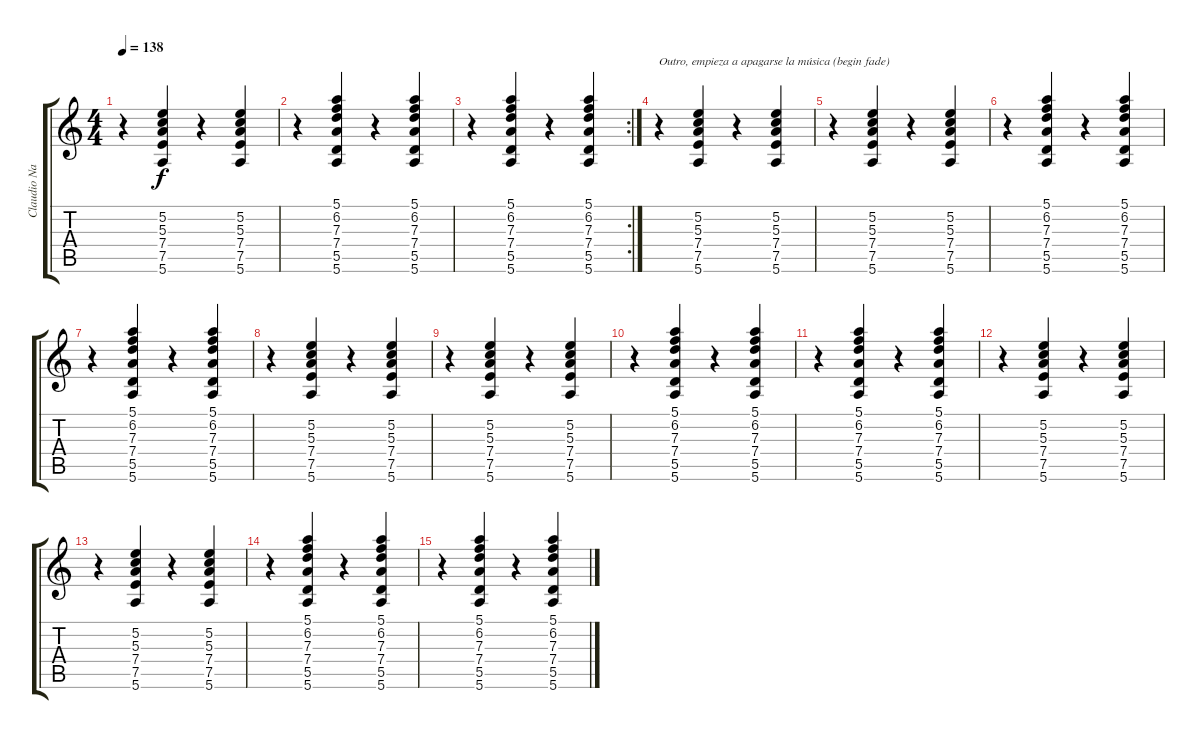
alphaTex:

\track ("Claudio Narea (guitarra)" "Claudio Na") {instrument electricguitarjazz}
\staff {score tabs}
\tuning (E4 B3 G3 D3 A2 E2) {hide}
\ts (4 4)
\tempo 138
\clef g2
\ks c
r.4{dy f} (5.2 5.3 7.4 7.5 5.6).4 r.4 (5.2 5.3 7.4 7.5 5.6).4 |
r.4 (5.1 6.2 7.3 7.4 5.5 5.6).4 r.4 (5.1 6.2 7.3 7.4 5.5 5.6).4 |
\rc 2
r.4 (5.1 6.2 7.3 7.4 5.5 5.6).4 r.4 (5.1 6.2 7.3 7.4 5.5 5.6).4 |
r.4{txt "Outro, empieza a apagarse la música (begin fade)"} (5.2 5.3 7.4 7.5 5.6).4{volume 10} r.4 (5.2 5.3 7.4 7.5 5.6).4 |
r.4 (5.2 5.3 7.4 7.5 5.6).4 r.4 (5.2 5.3 7.4 7.5 5.6).4 |
r.4 (5.1 6.2 7.3 7.4 5.5 5.6).4 r.4 (5.1 6.2 7.3 7.4 5.5 5.6).4 |
r.4 (5.1 6.2 7.3 7.4 5.5 5.6).4 r.4 (5.1 6.2 7.3 7.4 5.5 5.6).4 |
r.4{volume 5} (5.2 5.3 7.4 7.5 5.6).4 r.4 (5.2 5.3 7.4 7.5 5.6).4 |
r.4 (5.2 5.3 7.4 7.5 5.6).4 r.4 (5.2 5.3 7.4 7.5 5.6).4 |
r.4 (5.1 6.2 7.3 7.4 5.5 5.6).4 r.4 (5.1 6.2 7.3 7.4 5.5 5.6).4 |
r.4 (5.1 6.2 7.3 7.4 5.5 5.6).4 r.4 (5.1 6.2 7.3 7.4 5.5 5.6).4 |
r.4{volume 0} (5.2 5.3 7.4 7.5 5.6).4 r.4 (5.2 5.3 7.4 7.5 5.6).4 |
r.4 (5.2 5.3 7.4 7.5 5.6).4 r.4 (5.2 5.3 7.4 7.5 5.6).4 |
r.4 (5.1 6.2 7.3 7.4 5.5 5.6).4 r.4 (5.1 6.2 7.3 7.4 5.5 5.6).4 |
r.4 (5.1 6.2 7.3 7.4 5.5 5.6).4 r.4 (5.1 6.2 7.3 7.4 5.5 5.6).4
